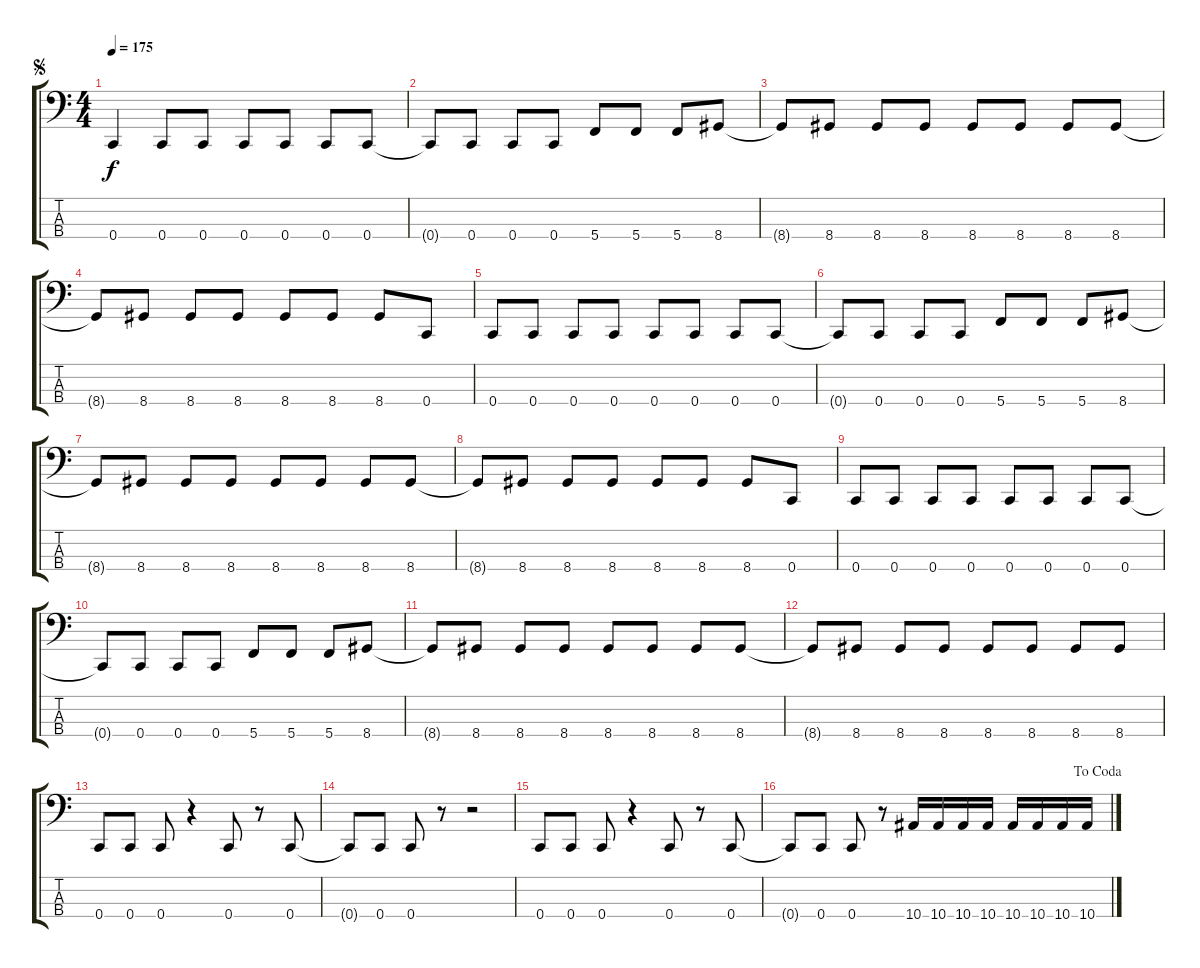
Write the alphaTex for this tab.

\track "" {instrument electricbasspick}
\staff {score tabs}
\tuning (F2 C2 G1 C1) {hide}
\ts (4 4)
\jump segno
\tempo 175
\clef f4
\ks c
0.4.4{dy f instrument electricbasspick} 0.4.8 0.4.8 0.4.8 0.4.8 0.4.8 0.4.8 |
0.4{t}.8 0.4.8 0.4.8 0.4.8 5.4.8 5.4.8 5.4.8 8.4.8 |
8.4{t}.8 8.4.8 8.4.8 8.4.8 8.4.8 8.4.8 8.4.8 8.4.8 |
8.4{t}.8 8.4.8 8.4.8 8.4.8 8.4.8 8.4.8 8.4.8 0.4.8 |
0.4.8 0.4.8 0.4.8 0.4.8 0.4.8 0.4.8 0.4.8 0.4.8 |
0.4{t}.8 0.4.8 0.4.8 0.4.8 5.4.8 5.4.8 5.4.8 8.4.8 |
8.4{t}.8 8.4.8 8.4.8 8.4.8 8.4.8 8.4.8 8.4.8 8.4.8 |
8.4{t}.8 8.4.8 8.4.8 8.4.8 8.4.8 8.4.8 8.4.8 0.4.8 |
0.4.8 0.4.8 0.4.8 0.4.8 0.4.8 0.4.8 0.4.8 0.4.8 |
0.4{t}.8 0.4.8 0.4.8 0.4.8 5.4.8 5.4.8 5.4.8 8.4.8 |
8.4{t}.8 8.4.8 8.4.8 8.4.8 8.4.8 8.4.8 8.4.8 8.4.8 |
8.4{t}.8 8.4.8 8.4.8 8.4.8 8.4.8 8.4.8 8.4.8 8.4.8 |
0.4.8 0.4.8 0.4.8 r.4 0.4.8 r.8 0.4.8 |
0.4{t}.8 0.4.8 0.4.8 r.8 r.2 |
0.4.8 0.4.8 0.4.8 r.4 0.4.8 r.8 0.4.8 |
\jump dacoda
0.4{t}.8 0.4.8 0.4.8 r.8 10.4.16 10.4.16 10.4.16 10.4.16 10.4.16 10.4.16 10.4.16 10.4.16
